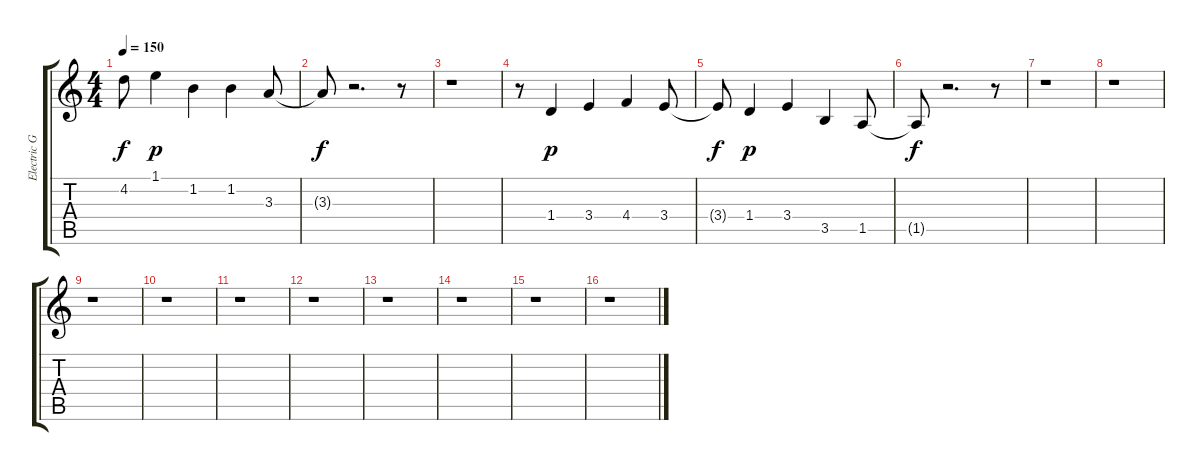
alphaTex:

\track ("Electric Guitar 1" "Electric G") {instrument distortionguitar}
\staff {score tabs}
\tuning (Eb4 Bb3 Gb3 Db3 Ab2 Eb2) {hide}
\ts (4 4)
\tempo 150
\clef g2
\ks c
4.2{t}.8{dy f} 1.1.4{dy p} 1.2.4 1.2.4 3.3.8 |
3.3{t}.8{dy f} r.2{d} r.8 |
r.1 |
r.8 1.4.4{dy p} 3.4.4 4.4.4 3.4.8 |
3.4{t}.8{dy f} 1.4.4{dy p} 3.4.4 3.5.4 1.5.8 |
1.5{t}.8{dy f} r.2{d} r.8 |
r.1 |
r.1 |
r.1 |
r.1 |
r.1 |
r.1 |
r.1 |
r.1 |
r.1 |
r.1
